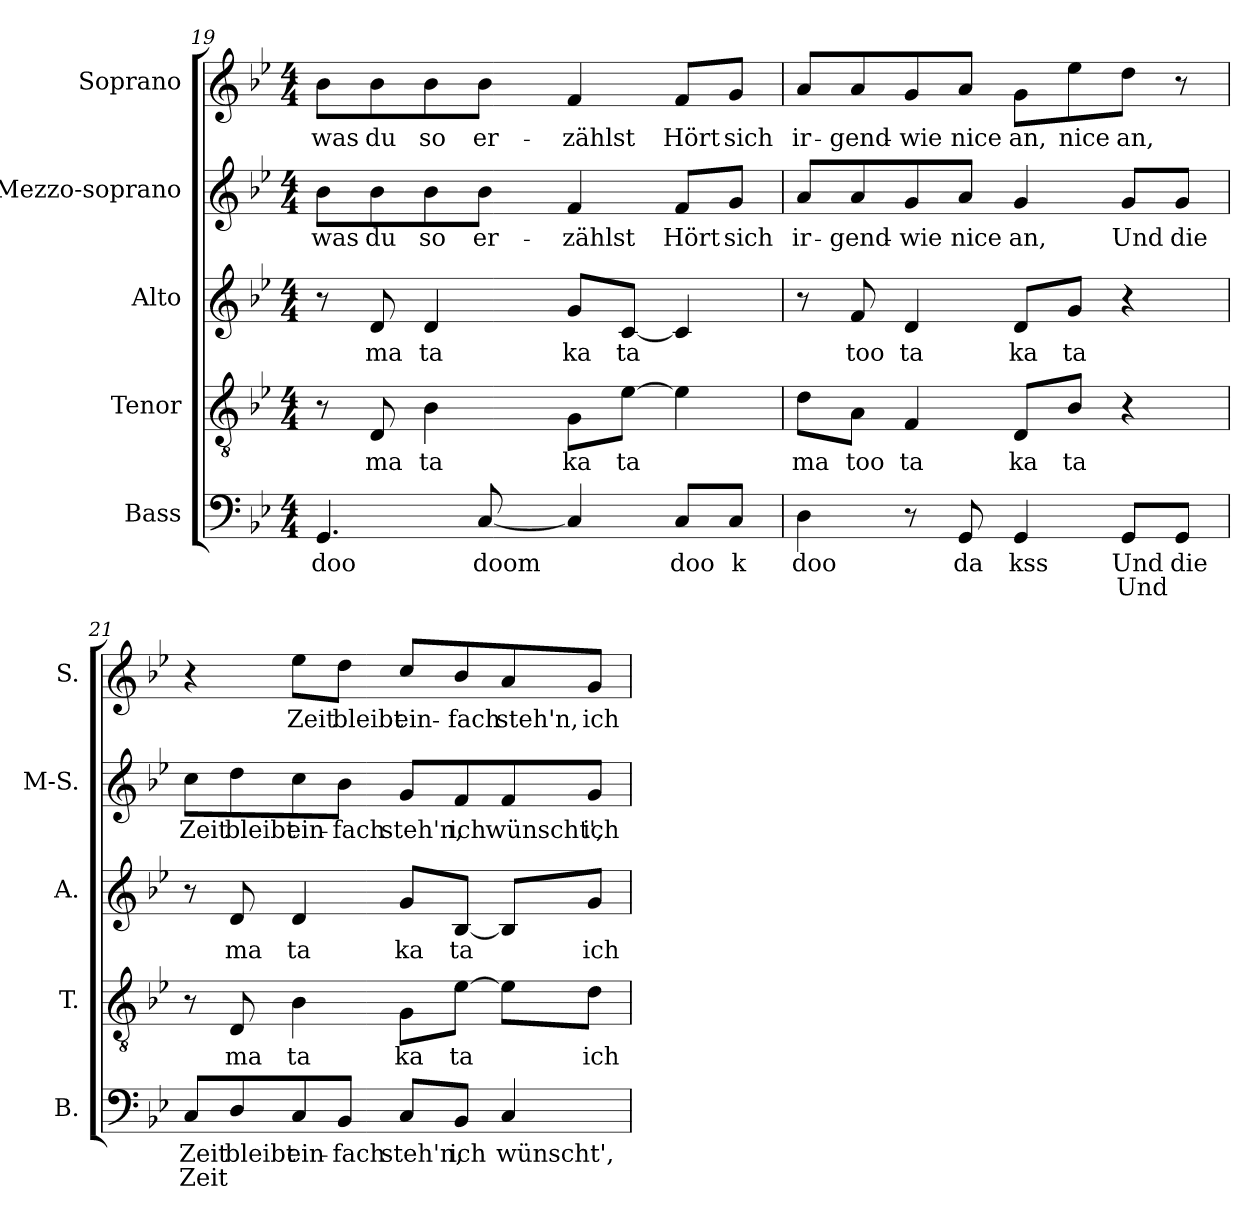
**kern	**text	**text	**kern	**text	**kern	**text	**kern	**text	**kern	**text
*part5	*part5	*part5	*part4	*part4	*part3	*part3	*part2	*part2	*part1	*part1
*staff5	*staff5	*staff5	*staff4	*staff4	*staff3	*staff3	*staff2	*staff2	*staff1	*staff1
*I"Bass	*	*	*I"Tenor	*	*I"Alto	*	*I"Mezzo-soprano	*	*I"Soprano	*
*I'B.	*	*	*I'T.	*	*I'A.	*	*I'M-S.	*	*I'S.	*
*clefF4	*	*	*clefGv2	*	*clefG2	*	*clefG2	*	*clefG2	*
*	*	*	*ITrd7c12	*	*	*	*	*	*	*
*k[b-e-]	*	*	*k[b-e-]	*	*k[b-e-]	*	*k[b-e-]	*	*k[b-e-]	*
*g:	*	*	*g:	*	*g:	*	*g:	*	*g:	*
*M4/4	*	*	*M4/4	*	*M4/4	*	*M4/4	*	*M4/4	*
=19	=19	=19	=19	=19	=19	=19	=19	=19	=19	=19
!	!LO:LY:b:color=#000000	!	!	!	!	!	!	!	!	!
!	!	!	!	!	!	!	!	!LO:LY:b:color=#000000	!	!
!	!	!	!	!	!	!	!	!	!	!LO:LY:b:color=#000000
4.GGi/	doo	.	8r	.	8r	.	8b-i\L	was	8b-i\L	was
!	!	!	!	!LO:LY:b:color=#000000	!	!	!	!	!	!
!	!	!	!	!	!	!LO:LY:b:color=#000000	!	!	!	!
!	!	!	!	!	!	!	!	!LO:LY:b:color=#000000	!	!
!	!	!	!	!	!	!	!	!	!	!LO:LY:b:color=#000000
.	.	.	8DDi/	ma	8di/	ma	8b-i\	du	8b-i\	du
!	!	!	!	!LO:LY:b:color=#000000	!	!	!	!	!	!
!	!	!	!	!	!	!LO:LY:b:color=#000000	!	!	!	!
!	!	!	!	!	!	!	!	!LO:LY:b:color=#000000	!	!
!	!	!	!	!	!	!	!	!	!	!LO:LY:b:color=#000000
.	.	.	4BB-i\	ta	4di/	ta	8b-i\	so	8b-i\	so
!	!LO:LY:b:color=#000000	!	!	!	!	!	!	!	!	!
!	!	!	!	!	!	!	!	!LO:LY:b:color=#000000	!	!
!	!	!	!	!	!	!	!	!	!	!LO:LY:b:color=#000000
[8Ci/	doom	.	.	.	.	.	8b-i\J	er-	8b-i\J	er-
!	!	!	!	!LO:LY:b:color=#000000	!	!	!	!	!	!
!	!	!	!	!	!	!LO:LY:b:color=#000000	!	!	!	!
!	!	!	!	!	!	!	!	!LO:LY:b:color=#000000	!	!
!	!	!	!	!	!	!	!	!	!	!LO:LY:b:color=#000000
4Ci/]	.	.	8GGi\L	ka	8gi/L	ka	4fi/	-zählst	4fi/	-zählst
!	!	!	!	!LO:LY:b:color=#000000	!	!	!	!	!	!
!	!	!	!	!	!	!LO:LY:b:color=#000000	!	!	!	!
.	.	.	[8E-i\J	ta	[8ci/J	ta	.	.	.	.
!	!LO:LY:b:color=#000000	!	!	!	!	!	!	!	!	!
!	!	!	!	!	!	!	!	!LO:LY:b:color=#000000	!	!
!	!	!	!	!	!	!	!	!	!	!LO:LY:b:color=#000000
8Ci/L	doo	.	4E-i\]	.	4ci/]	.	8fi/L	Hört	8fi/L	Hört
!	!LO:LY:b:color=#000000	!	!	!	!	!	!	!	!	!
!	!	!	!	!	!	!	!	!LO:LY:b:color=#000000	!	!
!	!	!	!	!	!	!	!	!	!	!LO:LY:b:color=#000000
8Ci/J	k	.	.	.	.	.	8gi/J	sich	8gi/J	sich
=20	=20	=20	=20	=20	=20	=20	=20	=20	=20	=20
!	!LO:LY:b:color=#000000	!	!	!	!	!	!	!	!	!
!	!	!	!	!LO:LY:b:color=#000000	!	!	!	!	!	!
!	!	!	!	!	!	!	!	!LO:LY:b:color=#000000	!	!
!	!	!	!	!	!	!	!	!	!	!LO:LY:b:color=#000000
4Di\	doo	.	8Di\L	ma	8r	.	8ai/L	ir-	8ai/L	ir-
!	!	!	!	!LO:LY:b:color=#000000	!	!	!	!	!	!
!	!	!	!	!	!	!LO:LY:b:color=#000000	!	!	!	!
!	!	!	!	!	!	!	!	!LO:LY:b:color=#000000	!	!
!	!	!	!	!	!	!	!	!	!	!LO:LY:b:color=#000000
.	.	.	8AAi\J	too	8fi/	too	8ai/	-gend-	8ai/	-gend-
!	!	!	!	!LO:LY:b:color=#000000	!	!	!	!	!	!
!	!	!	!	!	!	!LO:LY:b:color=#000000	!	!	!	!
!	!	!	!	!	!	!	!	!LO:LY:b:color=#000000	!	!
!	!	!	!	!	!	!	!	!	!	!LO:LY:b:color=#000000
8r	.	.	4FFi/	ta	4di/	ta	8gi/	-wie	8gi/	-wie
!	!LO:LY:b:color=#000000	!	!	!	!	!	!	!	!	!
!	!	!	!	!	!	!	!	!LO:LY:b:color=#000000	!	!
!	!	!	!	!	!	!	!	!	!	!LO:LY:b:color=#000000
8GGi/	da	.	.	.	.	.	8ai/J	nice	8ai/J	nice
!	!LO:LY:b:color=#000000	!	!	!	!	!	!	!	!	!
!	!	!	!	!LO:LY:b:color=#000000	!	!	!	!	!	!
!	!	!	!	!	!	!LO:LY:b:color=#000000	!	!	!	!
!	!	!	!	!	!	!	!	!LO:LY:b:color=#000000	!	!
!	!	!	!	!	!	!	!	!	!	!LO:LY:b:color=#000000
4GGi/	kss	.	8DDi/L	ka	8di/L	ka	4gi/	an,	8gi\L	an,
!	!	!	!	!LO:LY:b:color=#000000	!	!	!	!	!	!
!	!	!	!	!	!	!LO:LY:b:color=#000000	!	!	!	!
!	!	!	!	!	!	!	!	!	!	!LO:LY:b:color=#000000
.	.	.	8BB-i/J	ta	8gi/J	ta	.	.	8ee-i\	nice
!	!LO:LY:b:color=#000000	!LO:LY:b:color=#000000	!	!	!	!	!	!	!	!
!	!	!	!	!	!	!	!	!LO:LY:b:color=#000000	!	!
!	!	!	!	!	!	!	!	!	!	!LO:LY:b:color=#000000
8GGi/L	Und	Und	4r	.	4r	.	8gi/L	Und	8ddi\J	an,
!	!LO:LY:b:color=#000000	!	!	!	!	!	!	!	!	!
!	!	!	!	!	!	!	!	!LO:LY:b:color=#000000	!	!
8GGi/J	die	.	.	.	.	.	8gi/J	die	8r	.
!!LO:LB:g=z
=21	=21	=21	=21	=21	=21	=21	=21	=21	=21	=21
!	!LO:LY:b:color=#000000	!LO:LY:b:color=#000000	!	!	!	!	!	!	!	!
!	!	!	!	!	!	!	!	!LO:LY:b:color=#000000	!	!
8Ci/L	Zeit	Zeit	8r	.	8r	.	8cci\L	Zeit	4r	.
!	!LO:LY:b:color=#000000	!	!	!	!	!	!	!	!	!
!	!	!	!	!LO:LY:b:color=#000000	!	!	!	!	!	!
!	!	!	!	!	!	!LO:LY:b:color=#000000	!	!	!	!
!	!	!	!	!	!	!	!	!LO:LY:b:color=#000000	!	!
8Di/	bleibt	.	8DDi/	ma	8di/	ma	8ddi\	bleibt	.	.
!	!LO:LY:b:color=#000000	!	!	!	!	!	!	!	!	!
!	!	!	!	!LO:LY:b:color=#000000	!	!	!	!	!	!
!	!	!	!	!	!	!LO:LY:b:color=#000000	!	!	!	!
!	!	!	!	!	!	!	!	!LO:LY:b:color=#000000	!	!
!	!	!	!	!	!	!	!	!	!	!LO:LY:b:color=#000000
8Ci/	ein-	.	4BB-i\	ta	4di/	ta	8cci\	ein-	8ee-i\L	Zeit
!	!LO:LY:b:color=#000000	!	!	!	!	!	!	!	!	!
!	!	!	!	!	!	!	!	!LO:LY:b:color=#000000	!	!
!	!	!	!	!	!	!	!	!	!	!LO:LY:b:color=#000000
8BB-i/J	-fach	.	.	.	.	.	8b-i\J	-fach	8ddi\J	bleibt
!	!LO:LY:b:color=#000000	!	!	!	!	!	!	!	!	!
!	!	!	!	!LO:LY:b:color=#000000	!	!	!	!	!	!
!	!	!	!	!	!	!LO:LY:b:color=#000000	!	!	!	!
!	!	!	!	!	!	!	!	!LO:LY:b:color=#000000	!	!
!	!	!	!	!	!	!	!	!	!	!LO:LY:b:color=#000000
8Ci/L	steh'n,	.	8GGi\L	ka	8gi/L	ka	8gi/L	steh'n,	8cci/L	ein-
!	!LO:LY:b:color=#000000	!	!	!	!	!	!	!	!	!
!	!	!	!	!LO:LY:b:color=#000000	!	!	!	!	!	!
!	!	!	!	!	!	!LO:LY:b:color=#000000	!	!	!	!
!	!	!	!	!	!	!	!	!LO:LY:b:color=#000000	!	!
!	!	!	!	!	!	!	!	!	!	!LO:LY:b:color=#000000
8BB-i/J	ich	.	[8E-i\J	ta	[8B-i/J	ta	8fi/	ich	8b-i/	-fach
!	!LO:LY:b:color=#000000	!	!	!	!	!	!	!	!	!
!	!	!	!	!	!	!	!	!LO:LY:b:color=#000000	!	!
!	!	!	!	!	!	!	!	!	!	!LO:LY:b:color=#000000
4Ci/	wünscht',	.	8E-i\L]	.	8B-i/L]	.	8fi/	wünscht',	8ai/	steh'n,
!	!	!	!	!LO:LY:b:color=#000000	!	!	!	!	!	!
!	!	!	!	!	!	!LO:LY:b:color=#000000	!	!	!	!
!	!	!	!	!	!	!	!	!LO:LY:b:color=#000000	!	!
!	!	!	!	!	!	!	!	!	!	!LO:LY:b:color=#000000
.	.	.	8Di\J	ich	8gi/J	ich	8gi/J	ich	8gi/J	ich
=	=	=	=	=	=	=	=	=	=	=
*-	*-	*-	*-	*-	*-	*-	*-	*-	*-	*-
